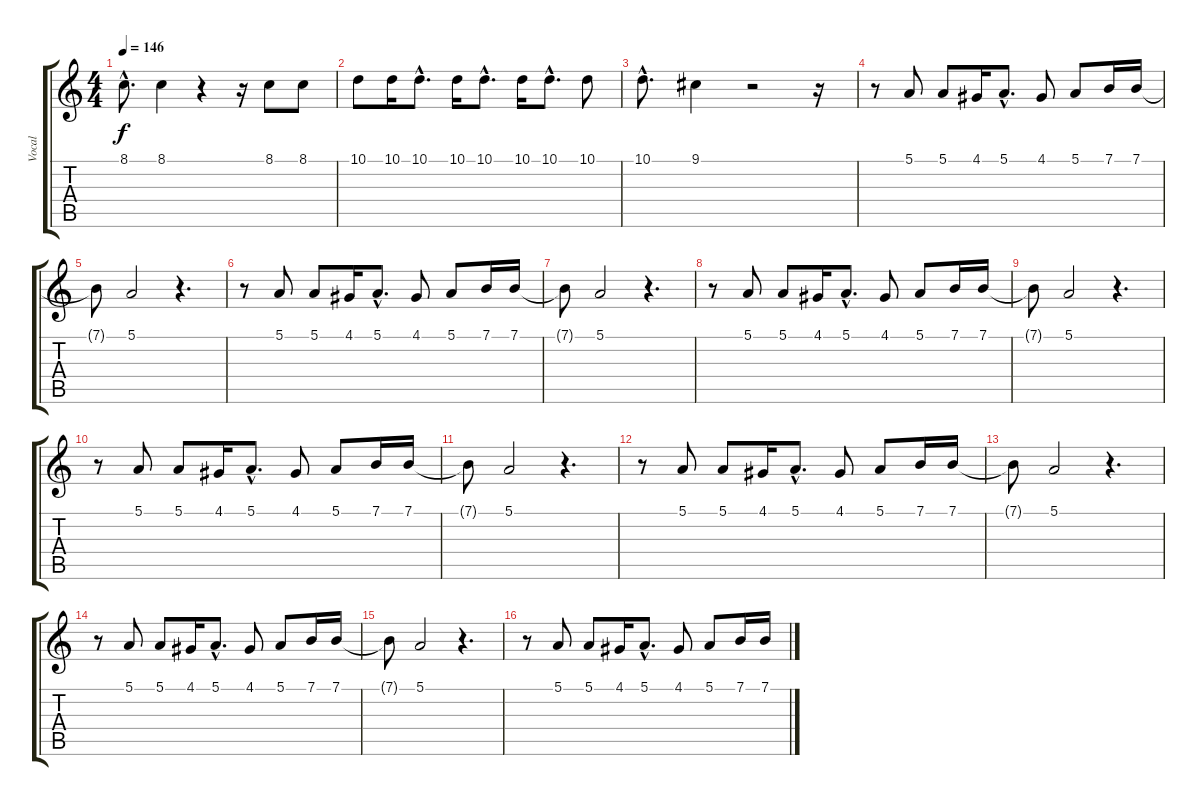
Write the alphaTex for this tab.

\track ("Vocal" "Vocal") {instrument baritonesax}
\staff {score tabs}
\tuning (E4 B3 G3 D3 A2 E2) {hide}
\ts (4 4)
\tempo 146
\clef g2
\ks c
8.1{hac}.8{d dy f} 8.1.4 r.4 r.16 8.1.8 8.1.8 |
10.1.8 10.1.16 10.1{hac}.8{d} 10.1.16 10.1{hac}.8{d} 10.1.16 10.1{hac}.8{d} 10.1.8 |
10.1{hac}.8{d} 9.1.4 r.2 r.16 |
r.8 5.1.8 5.1.8 4.1.16 5.1{hac}.8{d} 4.1.8 5.1.8 7.1.16 7.1.16 |
7.1{t}.8 5.1.2 r.4{d} |
r.8 5.1.8 5.1.8 4.1.16 5.1{hac}.8{d} 4.1.8 5.1.8 7.1.16 7.1.16 |
7.1{t}.8 5.1.2 r.4{d} |
r.8 5.1.8 5.1.8 4.1.16 5.1{hac}.8{d} 4.1.8 5.1.8 7.1.16 7.1.16 |
7.1{t}.8 5.1.2 r.4{d} |
r.8 5.1.8 5.1.8 4.1.16 5.1{hac}.8{d} 4.1.8 5.1.8 7.1.16 7.1.16 |
7.1{t}.8 5.1.2 r.4{d} |
r.8 5.1.8 5.1.8 4.1.16 5.1{hac}.8{d} 4.1.8 5.1.8 7.1.16 7.1.16 |
7.1{t}.8 5.1.2 r.4{d} |
r.8 5.1.8 5.1.8 4.1.16 5.1{hac}.8{d} 4.1.8 5.1.8 7.1.16 7.1.16 |
7.1{t}.8 5.1.2 r.4{d} |
r.8 5.1.8 5.1.8 4.1.16 5.1{hac}.8{d} 4.1.8 5.1.8 7.1.16 7.1.16
